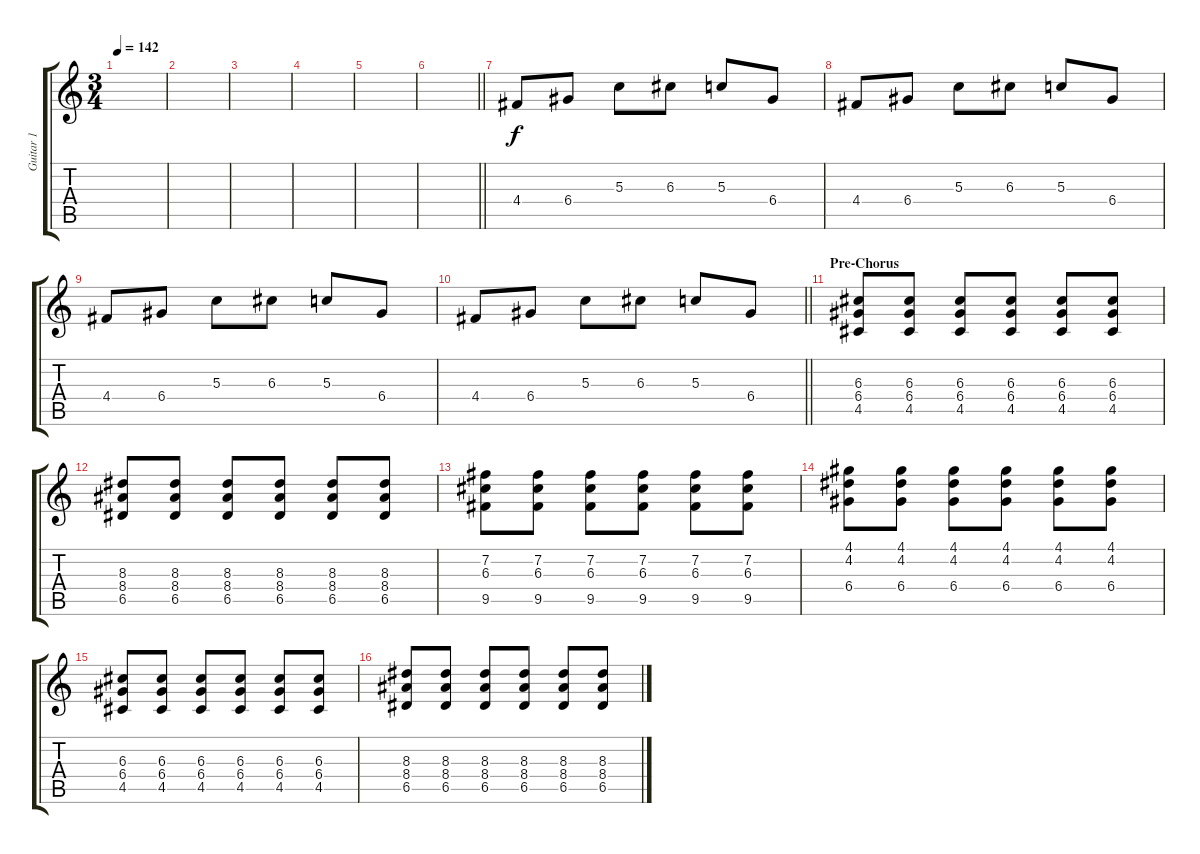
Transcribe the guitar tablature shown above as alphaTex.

\track ("Guitar 1" "Guitar 1") {instrument distortionguitar}
\staff {score tabs}
\tuning (E4 B3 G3 D3 A2 E2) {hide}
\ts (3 4)
\tempo 142
\clef g2
\ks c
|
|
|
|
|
\barLineRight lightlight
|
4.4.8 6.4.8 5.3.8 6.3.8 5.3.8 6.4.8 |
4.4.8 6.4.8 5.3.8 6.3.8 5.3.8 6.4.8 |
4.4.8 6.4.8 5.3.8 6.3.8 5.3.8 6.4.8 |
\barLineRight lightlight
4.4.8 6.4.8 5.3.8 6.3.8 5.3.8 6.4.8 |
\section ("" "Pre-Chorus")
(6.3 6.4 4.5).8 (6.3 6.4 4.5).8 (6.3 6.4 4.5).8 (6.3 6.4 4.5).8 (6.3 6.4 4.5).8 (6.3 6.4 4.5).8 |
(8.3 8.4 6.5).8 (8.3 8.4 6.5).8 (8.3 8.4 6.5).8 (8.3 8.4 6.5).8 (8.3 8.4 6.5).8 (8.3 8.4 6.5).8 |
(7.2 6.3 9.5).8 (7.2 6.3 9.5).8 (7.2 6.3 9.5).8 (7.2 6.3 9.5).8 (7.2 6.3 9.5).8 (7.2 6.3 9.5).8 |
(4.1 4.2 6.4).8 (4.1 4.2 6.4).8 (4.1 4.2 6.4).8 (4.1 4.2 6.4).8 (4.1 4.2 6.4).8 (4.1 4.2 6.4).8 |
(6.3 6.4 4.5).8 (6.3 6.4 4.5).8 (6.3 6.4 4.5).8 (6.3 6.4 4.5).8 (6.3 6.4 4.5).8 (6.3 6.4 4.5).8 |
(8.3 8.4 6.5).8 (8.3 8.4 6.5).8 (8.3 8.4 6.5).8 (8.3 8.4 6.5).8 (8.3 8.4 6.5).8 (8.3 8.4 6.5).8
